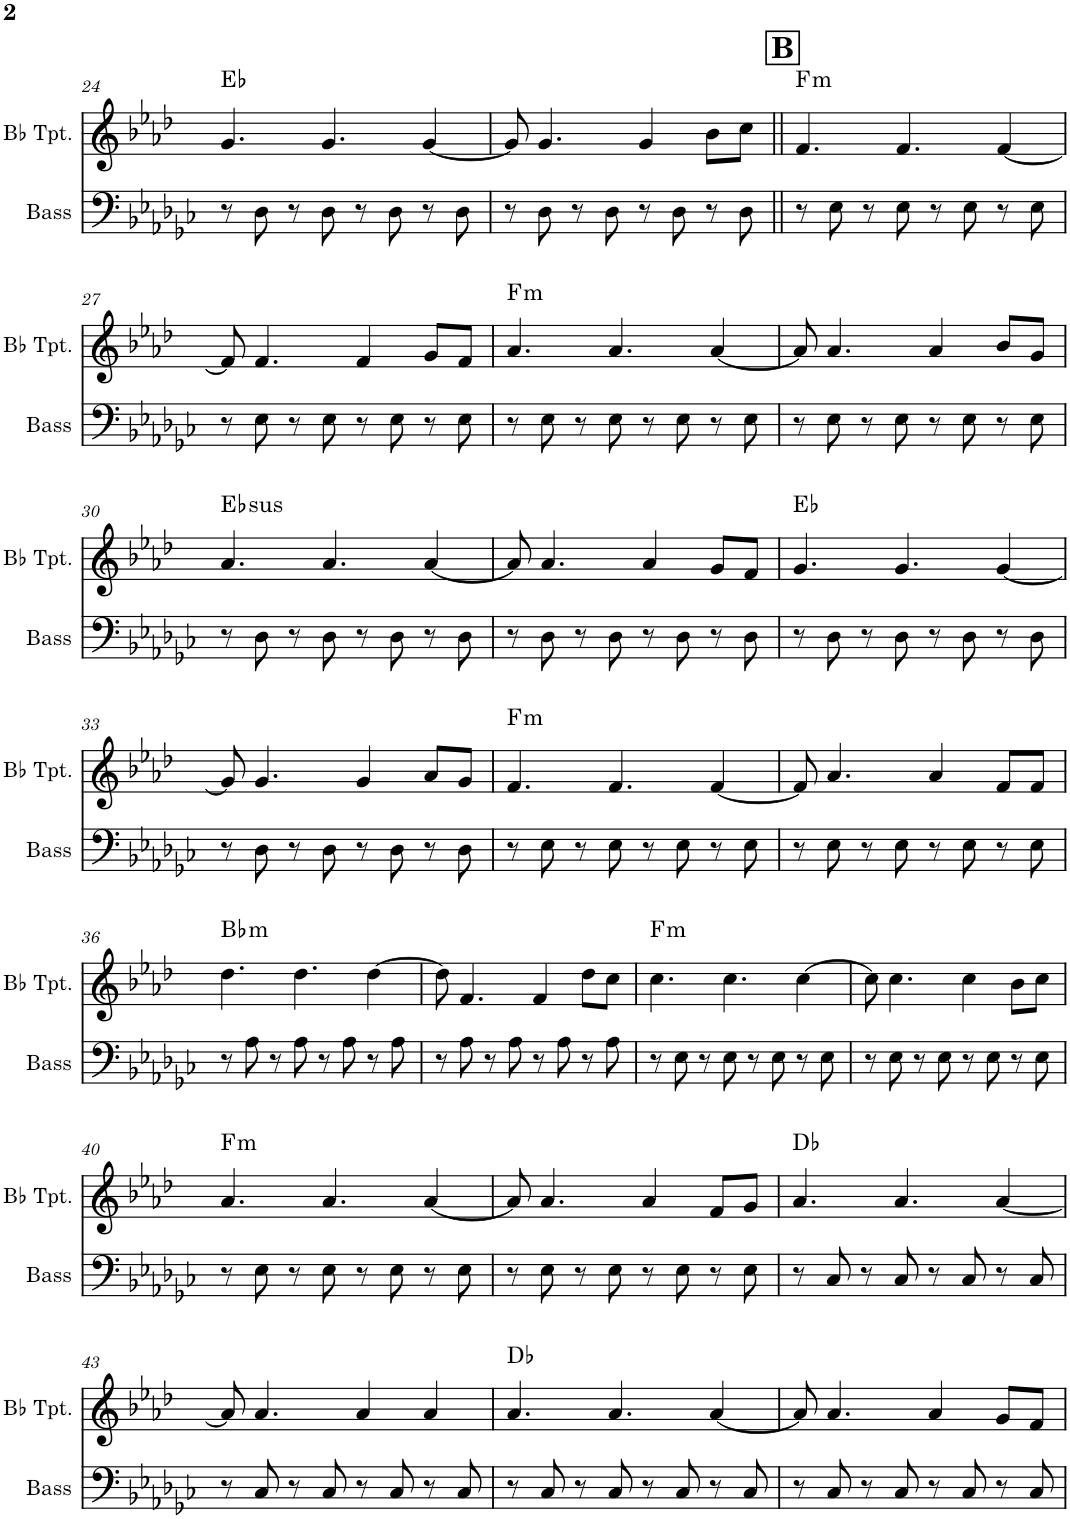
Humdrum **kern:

**kern	**kern	**harte
*part2	*part1	*part1
*staff2	*staff1	*
*I"Acoustic Bass	*I"Bb Trumpet	*
*I'Bass	*I'Bb Tpt.	*
!!LO:PB:g=z
*clefF4	*clefG2	*
*Trd7c12	*Trd1c2	*
*k[b-e-a-d-g-c-]	*k[b-e-a-d-]	*
*M4/4	*M4/4	*
=24	=24	=24
8r	4.g/	Eb:maj
8D-\	.	.
8r	.	.
8D-\	4.g/	.
8r	.	.
8D-\	.	.
8r	[4g/	.
8D-\	.	.
=25	=25	=25
8r	8g/]	.
8D-\	4.g/	.
8r	.	.
8D-\	.	.
8r	4g/	.
8D-\	.	.
8r	8b-\L	.
8D-\	8cc\J	.
!!LO:REH:place=s1:a:B:cj:fs=14:t=B
=26||	=26||	=26||
!	!	!LO:H:kt=m
8r	4.f/	F:min
8E-\	.	.
8r	.	.
8E-\	4.f/	.
8r	.	.
8E-\	.	.
8r	[4f/	.
8E-\	.	.
!!LO:LB:g=z
=27	=27	=27
8r	8f/]	.
8E-\	4.f/	.
8r	.	.
8E-\	.	.
8r	4f/	.
8E-\	.	.
8r	8g/L	.
8E-\	8f/J	.
=28	=28	=28
!	!	!LO:H:kt=m
8r	4.a-/	F:min
8E-\	.	.
8r	.	.
8E-\	4.a-/	.
8r	.	.
8E-\	.	.
8r	[4a-/	.
8E-\	.	.
=29	=29	=29
8r	8a-/]	.
8E-\	4.a-/	.
8r	.	.
8E-\	.	.
8r	4a-/	.
8E-\	.	.
8r	8b-/L	.
8E-\	8g/J	.
!!LO:LB:g=z
=30	=30	=30
!	!	!LO:H:kt=sus
8r	4.a-/	Eb:sus4
8D-\	.	.
8r	.	.
8D-\	4.a-/	.
8r	.	.
8D-\	.	.
8r	[4a-/	.
8D-\	.	.
=31	=31	=31
8r	8a-/]	.
8D-\	4.a-/	.
8r	.	.
8D-\	.	.
8r	4a-/	.
8D-\	.	.
8r	8g/L	.
8D-\	8f/J	.
=32	=32	=32
8r	4.g/	Eb:maj
8D-\	.	.
8r	.	.
8D-\	4.g/	.
8r	.	.
8D-\	.	.
8r	[4g/	.
8D-\	.	.
!!LO:LB:g=z
=33	=33	=33
8r	8g/]	.
8D-\	4.g/	.
8r	.	.
8D-\	.	.
8r	4g/	.
8D-\	.	.
8r	8a-/L	.
8D-\	8g/J	.
=34	=34	=34
!	!	!LO:H:kt=m
8r	4.f/	F:min
8E-\	.	.
8r	.	.
8E-\	4.f/	.
8r	.	.
8E-\	.	.
8r	[4f/	.
8E-\	.	.
=35	=35	=35
8r	8f/]	.
8E-\	4.a-/	.
8r	.	.
8E-\	.	.
8r	4a-/	.
8E-\	.	.
8r	8f/L	.
8E-\	8f/J	.
!!LO:LB:g=z
=36	=36	=36
!	!	!LO:H:kt=m
8r	4.dd-\	Bb:min
8A-\	.	.
8r	.	.
8A-\	4.dd-\	.
8r	.	.
8A-\	.	.
8r	[4dd-\	.
8A-\	.	.
=37	=37	=37
8r	8dd-\]	.
8A-\	4.f/	.
8r	.	.
8A-\	.	.
8r	4f/	.
8A-\	.	.
8r	8dd-\L	.
8A-\	8cc\J	.
=38	=38	=38
!	!	!LO:H:kt=m
8r	4.cc\	F:min
8E-\	.	.
8r	.	.
8E-\	4.cc\	.
8r	.	.
8E-\	.	.
8r	[4cc\	.
8E-\	.	.
=39	=39	=39
8r	8cc\]	.
8E-\	4.cc\	.
8r	.	.
8E-\	.	.
8r	4cc\	.
8E-\	.	.
8r	8b-\L	.
8E-\	8cc\J	.
!!LO:LB:g=z
=40	=40	=40
!	!	!LO:H:kt=m
8r	4.a-/	F:min
8E-\	.	.
8r	.	.
8E-\	4.a-/	.
8r	.	.
8E-\	.	.
8r	[4a-/	.
8E-\	.	.
=41	=41	=41
8r	8a-/]	.
8E-\	4.a-/	.
8r	.	.
8E-\	.	.
8r	4a-/	.
8E-\	.	.
8r	8f/L	.
8E-\	8g/J	.
=42	=42	=42
8r	4.a-/	Db:maj
8C-/	.	.
8r	.	.
8C-/	4.a-/	.
8r	.	.
8C-/	.	.
8r	[4a-/	.
8C-/	.	.
!!LO:LB:g=z
=43	=43	=43
8r	8a-/]	.
8C-/	4.a-/	.
8r	.	.
8C-/	.	.
8r	4a-/	.
8C-/	.	.
8r	4a-/	.
8C-/	.	.
=44	=44	=44
8r	4.a-/	Db:maj
8C-/	.	.
8r	.	.
8C-/	4.a-/	.
8r	.	.
8C-/	.	.
8r	[4a-/	.
8C-/	.	.
=45	=45	=45
8r	8a-/]	.
8C-/	4.a-/	.
8r	.	.
8C-/	.	.
8r	4a-/	.
8C-/	.	.
8r	8g/L	.
8C-/	8f/J	.
=	=	=
*-	*-	*-
